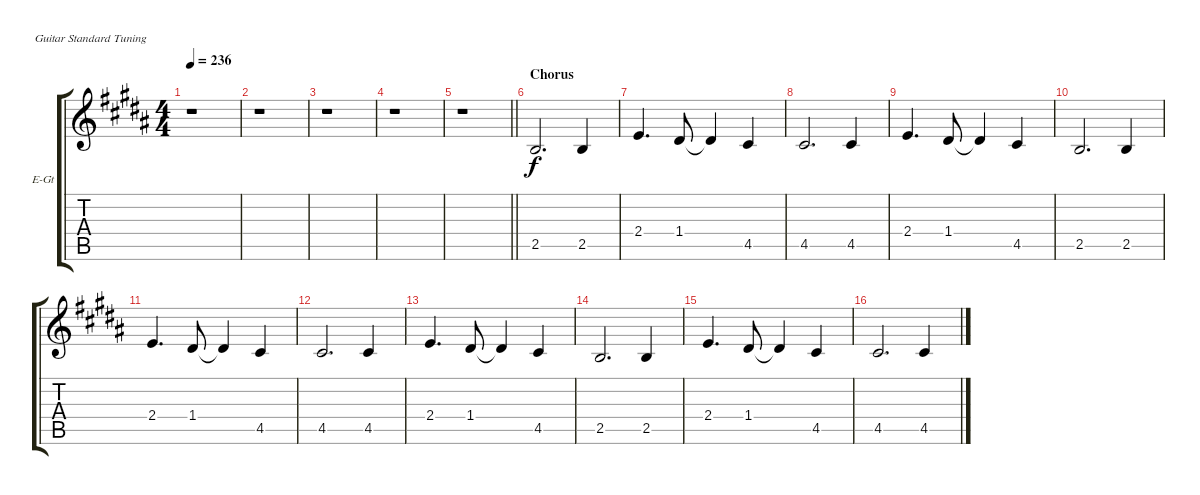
\defaultSystemsLayout 4
\bracketExtendMode groupsimilarinstruments
\firstSystemTrackNameOrientation horizontal
\otherSystemsTrackNameOrientation horizontal
\track ("Guitar 2" "E-Gt") {instrument overdrivenguitar}
\staff {score tabs}
\tuning (E4 B3 G3 D3 A2 E2)
\ts (4 4)
\tempo 236
\clef g2
\ks b
r.1{dy f} |
r.1 |
r.1 |
r.1 |
\barLineRight lightlight
r.1 |
\section ("" "Chorus")
2.5.2{d} 2.5.4 |
2.4.4{d} 1.4.8 1.4{t}.4 4.5.4 |
4.5.2{d} 4.5.4 |
2.4.4{d} 1.4.8 1.4{t}.4 4.5.4 |
2.5.2{d} 2.5.4 |
2.4.4{d} 1.4.8 1.4{t}.4 4.5.4 |
4.5.2{d} 4.5.4 |
2.4.4{d} 1.4.8 1.4{t}.4 4.5.4 |
2.5.2{d} 2.5.4 |
2.4.4{d} 1.4.8 1.4{t}.4 4.5.4 |
4.5.2{d} 4.5.4
